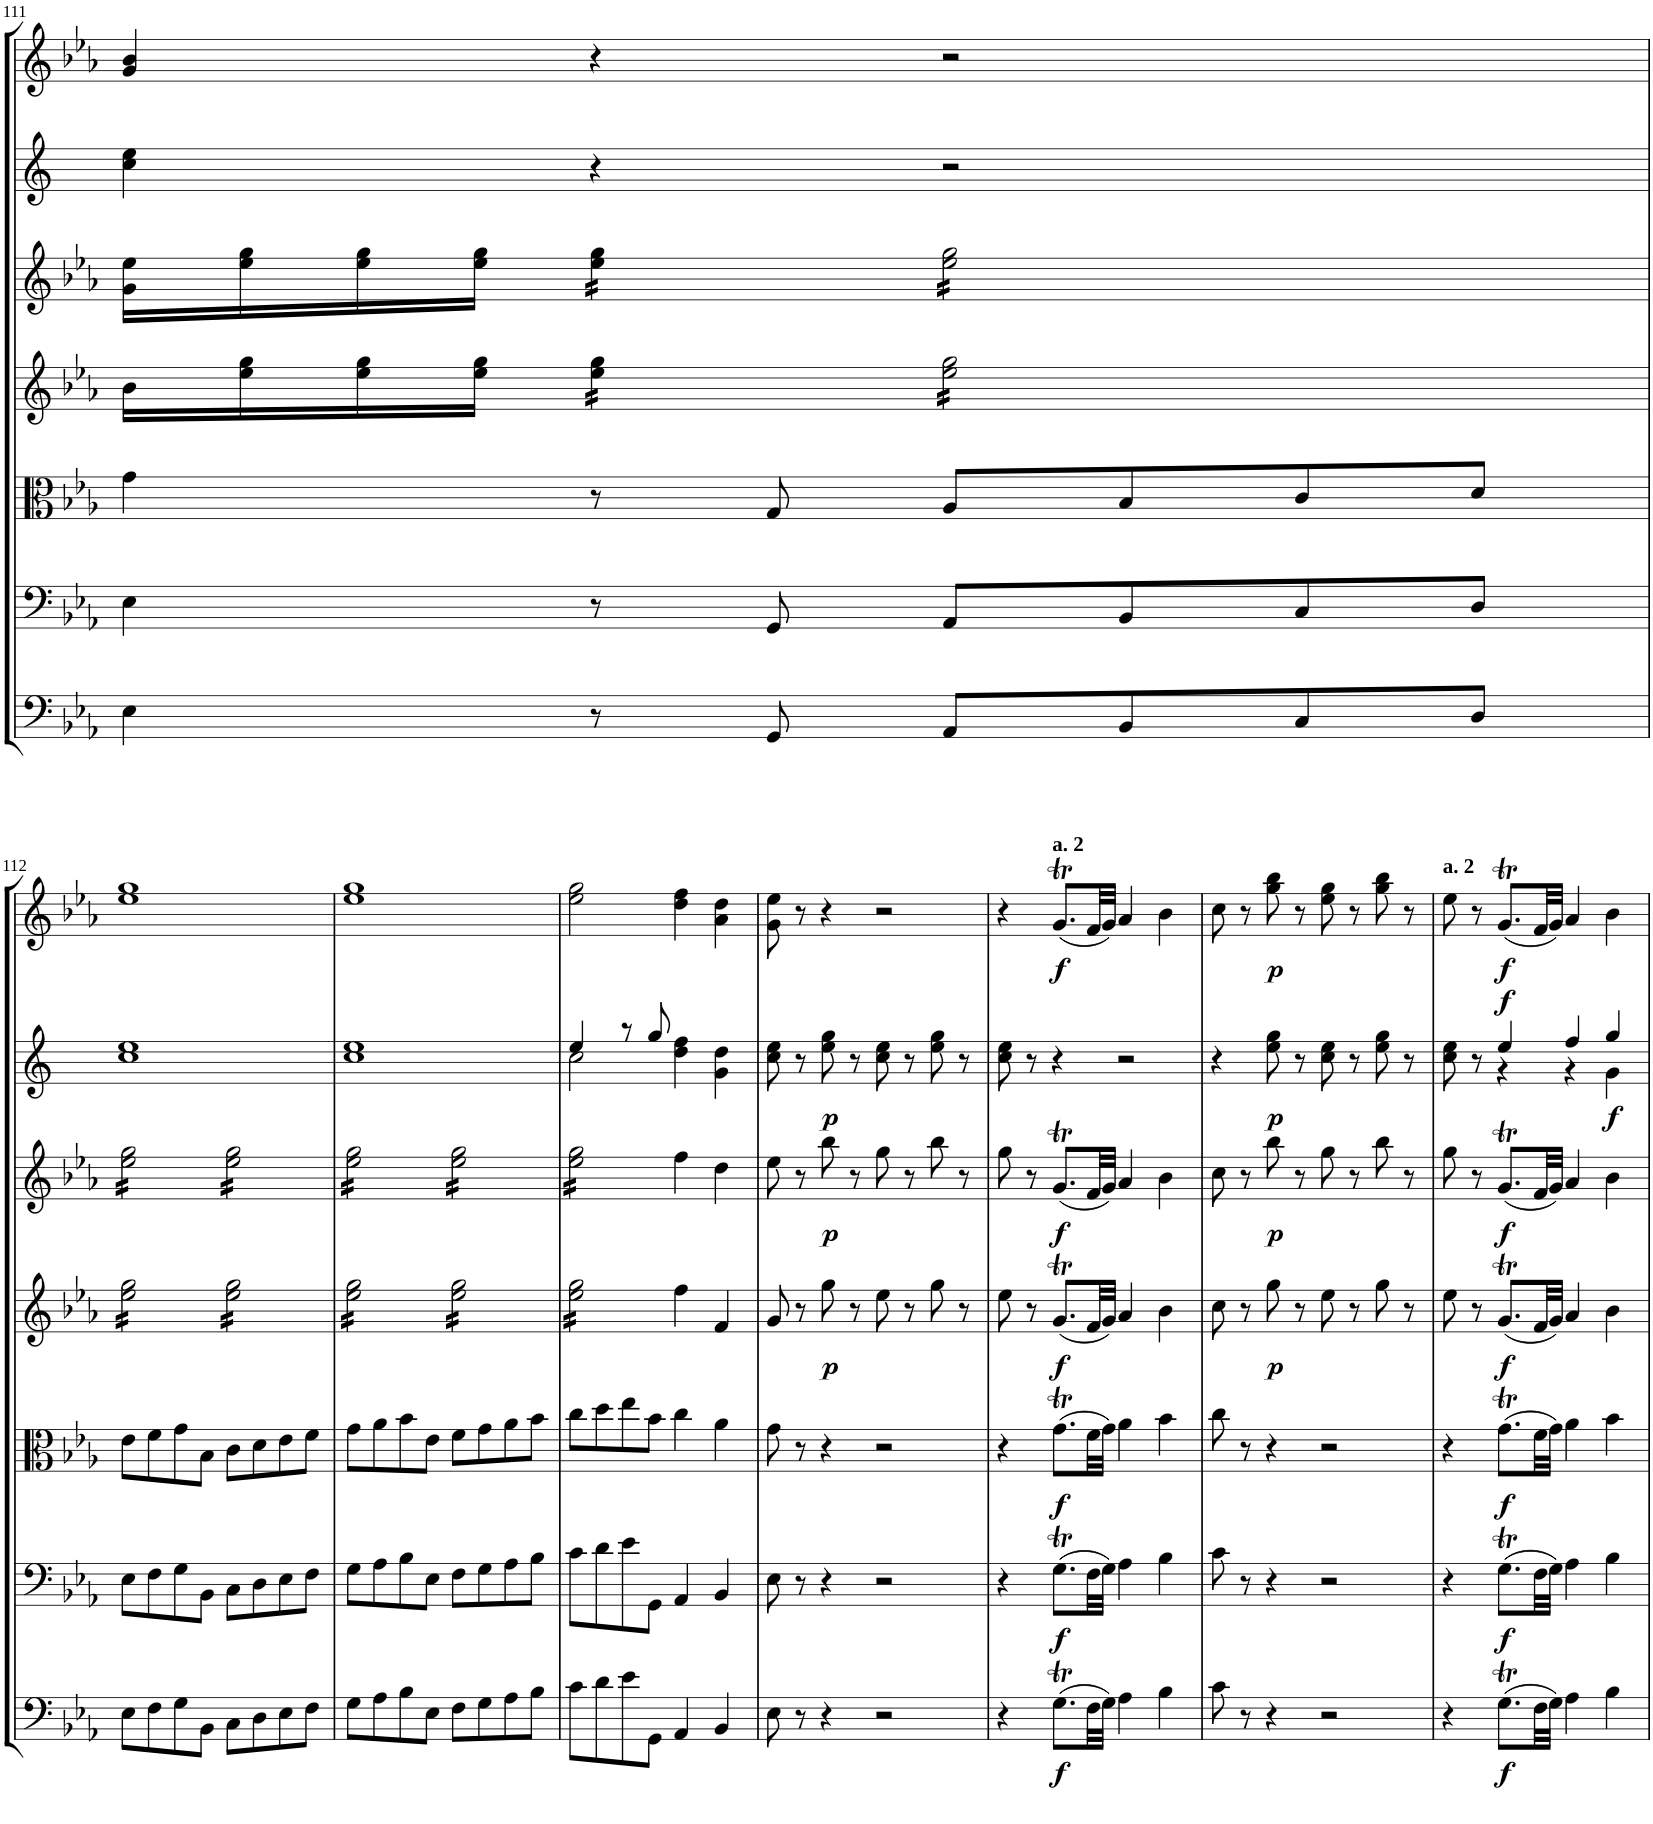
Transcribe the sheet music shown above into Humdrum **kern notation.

**kern	**dynam	**kern	**dynam	**kern	**dynam	**kern	**dynam	**kern	**dynam	**kern	**dynam	**kern	**dynam
*part7	*part7	*part6	*part6	*part5	*part5	*part4	*part4	*part3	*part3	*part2	*part2	*part1	*part1
*staff7	*staff7	*staff6	*staff6	*staff5	*staff5	*staff4	*staff4	*staff3	*staff3	*staff2	*staff2	*staff1	*staff1
*I"Basso	*	*I"Violoncello	*	*I"Viola	*	*I"Violino II	*	*I"Violino I	*	*I"Corni in Es	*	*I"Oboi	*
*	*	*	*	*	*	*	*	*	*	*	*	*I'Ob	*
!!LO:PB:g=z
*clefF4	*	*clefF4	*	*clefC3	*	*clefG2	*	*clefG2	*	*clefG2	*	*clefG2	*
*Trd7c12	*	*	*	*	*	*	*	*	*	*Trd5c9	*	*	*
*k[b-e-a-]	*	*k[b-e-a-]	*	*k[b-e-a-]	*	*k[b-e-a-]	*	*k[b-e-a-]	*	*k[]	*	*k[b-e-a-]	*
*M4/4	*	*M4/4	*	*M4/4	*	*M4/4	*	*M4/4	*	*M4/4	*	*M4/4	*
*met(c)	*	*met(c)	*	*met(c)	*	*met(c)	*	*met(c)	*	*met(c)	*	*met(c)	*
=111	=111	=111	=111	=111	=111	=111	=111	=111	=111	=111	=111	=111	=111
4E-\	.	4E-\	.	4g\	.	16b-\LL	.	16g\ 16ee-\LL	.	4cc\ 4ee\	.	4g/ 4b-/	.
.	.	.	.	.	.	16ee-\ 16gg\	.	16ee-\ 16gg\	.	.	.	.	.
.	.	.	.	.	.	16ee-\ 16gg\	.	16ee-\ 16gg\	.	.	.	.	.
.	.	.	.	.	.	16ee-\ 16gg\JJ	.	16ee-\ 16gg\JJ	.	.	.	.	.
*	*	*	*	*	*	*tremolo	*	*	*	*	*	*	*
*	*	*	*	*	*	*	*	*tremolo	*	*	*	*	*
8r	.	8r	.	8r	.	16ee-\ 16gg\LL	.	16ee-\ 16gg\LL	.	4r	.	4r	.
.	.	.	.	.	.	16ee-\ 16gg\	.	16ee-\ 16gg\	.	.	.	.	.
8GG/	.	8GG/	.	8G/	.	16ee-\ 16gg\	.	16ee-\ 16gg\	.	.	.	.	.
.	.	.	.	.	.	16ee-\ 16gg\JJ	.	16ee-\ 16gg\JJ	.	.	.	.	.
8AA-/L	.	8AA-/L	.	8A-/L	.	16ee-\ 16gg\LL	.	16ee-\ 16gg\LL	.	2r	.	2r	.
.	.	.	.	.	.	16ee-\ 16gg\	.	16ee-\ 16gg\	.	.	.	.	.
8BB-/	.	8BB-/	.	8B-/	.	16ee-\ 16gg\	.	16ee-\ 16gg\	.	.	.	.	.
.	.	.	.	.	.	16ee-\ 16gg\	.	16ee-\ 16gg\	.	.	.	.	.
8C/	.	8C/	.	8c/	.	16ee-\ 16gg\	.	16ee-\ 16gg\	.	.	.	.	.
.	.	.	.	.	.	16ee-\ 16gg\	.	16ee-\ 16gg\	.	.	.	.	.
8D/J	.	8D/J	.	8d/J	.	16ee-\ 16gg\	.	16ee-\ 16gg\	.	.	.	.	.
.	.	.	.	.	.	16ee-\ 16gg\JJ	.	16ee-\ 16gg\JJ	.	.	.	.	.
!!LO:LB:g=z
=112	=112	=112	=112	=112	=112	=112	=112	=112	=112	=112	=112	=112	=112
8E-\L	.	8E-\L	.	8e-\L	.	16ee-\ 16gg\LL	.	16ee-\ 16gg\LL	.	1cc 1ee	.	1ee- 1gg	.
.	.	.	.	.	.	16ee-\ 16gg\	.	16ee-\ 16gg\	.	.	.	.	.
8F\	.	8F\	.	8f\	.	16ee-\ 16gg\	.	16ee-\ 16gg\	.	.	.	.	.
.	.	.	.	.	.	16ee-\ 16gg\	.	16ee-\ 16gg\	.	.	.	.	.
8G\	.	8G\	.	8g\	.	16ee-\ 16gg\	.	16ee-\ 16gg\	.	.	.	.	.
.	.	.	.	.	.	16ee-\ 16gg\	.	16ee-\ 16gg\	.	.	.	.	.
8BB-\J	.	8BB-\J	.	8B-\J	.	16ee-\ 16gg\	.	16ee-\ 16gg\	.	.	.	.	.
.	.	.	.	.	.	16ee-\ 16gg\JJ	.	16ee-\ 16gg\JJ	.	.	.	.	.
8C\L	.	8C\L	.	8c\L	.	16ee-\ 16gg\LL	.	16ee-\ 16gg\LL	.	.	.	.	.
.	.	.	.	.	.	16ee-\ 16gg\	.	16ee-\ 16gg\	.	.	.	.	.
8D\	.	8D\	.	8d\	.	16ee-\ 16gg\	.	16ee-\ 16gg\	.	.	.	.	.
.	.	.	.	.	.	16ee-\ 16gg\	.	16ee-\ 16gg\	.	.	.	.	.
8E-\	.	8E-\	.	8e-\	.	16ee-\ 16gg\	.	16ee-\ 16gg\	.	.	.	.	.
.	.	.	.	.	.	16ee-\ 16gg\	.	16ee-\ 16gg\	.	.	.	.	.
8F\J	.	8F\J	.	8f\J	.	16ee-\ 16gg\	.	16ee-\ 16gg\	.	.	.	.	.
.	.	.	.	.	.	16ee-\ 16gg\JJ	.	16ee-\ 16gg\JJ	.	.	.	.	.
=113	=113	=113	=113	=113	=113	=113	=113	=113	=113	=113	=113	=113	=113
8G\L	.	8G\L	.	8g\L	.	16ee-\ 16gg\LL	.	16ee-\ 16gg\LL	.	1cc 1ee	.	1ee- 1gg	.
.	.	.	.	.	.	16ee-\ 16gg\	.	16ee-\ 16gg\	.	.	.	.	.
8A-\	.	8A-\	.	8a-\	.	16ee-\ 16gg\	.	16ee-\ 16gg\	.	.	.	.	.
.	.	.	.	.	.	16ee-\ 16gg\	.	16ee-\ 16gg\	.	.	.	.	.
8B-\	.	8B-\	.	8b-\	.	16ee-\ 16gg\	.	16ee-\ 16gg\	.	.	.	.	.
.	.	.	.	.	.	16ee-\ 16gg\	.	16ee-\ 16gg\	.	.	.	.	.
8E-\J	.	8E-\J	.	8e-\J	.	16ee-\ 16gg\	.	16ee-\ 16gg\	.	.	.	.	.
.	.	.	.	.	.	16ee-\ 16gg\JJ	.	16ee-\ 16gg\JJ	.	.	.	.	.
8F\L	.	8F\L	.	8f\L	.	16ee-\ 16gg\LL	.	16ee-\ 16gg\LL	.	.	.	.	.
.	.	.	.	.	.	16ee-\ 16gg\	.	16ee-\ 16gg\	.	.	.	.	.
8G\	.	8G\	.	8g\	.	16ee-\ 16gg\	.	16ee-\ 16gg\	.	.	.	.	.
.	.	.	.	.	.	16ee-\ 16gg\	.	16ee-\ 16gg\	.	.	.	.	.
8A-\	.	8A-\	.	8a-\	.	16ee-\ 16gg\	.	16ee-\ 16gg\	.	.	.	.	.
.	.	.	.	.	.	16ee-\ 16gg\	.	16ee-\ 16gg\	.	.	.	.	.
8B-\J	.	8B-\J	.	8b-\J	.	16ee-\ 16gg\	.	16ee-\ 16gg\	.	.	.	.	.
.	.	.	.	.	.	16ee-\ 16gg\JJ	.	16ee-\ 16gg\JJ	.	.	.	.	.
=114	=114	=114	=114	=114	=114	=114	=114	=114	=114	=114	=114	=114	=114
*	*	*	*	*	*	*	*	*	*	*^	*	*	*
8c\L	.	8c\L	.	8cc\L	.	16ee-\ 16gg\LL	.	16ee-\ 16gg\LL	.	4ee/	2cc\	.	2ee-\ 2gg\	.
.	.	.	.	.	.	16ee-\ 16gg\	.	16ee-\ 16gg\	.	.	.	.	.	.
8d\	.	8d\	.	8dd\	.	16ee-\ 16gg\	.	16ee-\ 16gg\	.	.	.	.	.	.
.	.	.	.	.	.	16ee-\ 16gg\	.	16ee-\ 16gg\	.	.	.	.	.	.
8e-\	.	8e-\	.	8ee-\	.	16ee-\ 16gg\	.	16ee-\ 16gg\	.	8r	.	.	.	.
.	.	.	.	.	.	16ee-\ 16gg\	.	16ee-\ 16gg\	.	.	.	.	.	.
8GG\J	.	8GG\J	.	8b-\J	.	16ee-\ 16gg\	.	16ee-\ 16gg\	.	8gg/	.	.	.	.
.	.	.	.	.	.	16ee-\ 16gg\JJ	.	16ee-\ 16gg\JJ	.	.	.	.	.	.
*	*	*	*	*	*	*	*	*Xtremolo	*	*	*	*	*	*
*	*	*	*	*	*	*Xtremolo	*	*	*	*	*	*	*	*
4AA-/	.	4AA-/	.	4cc\	.	4ff\	.	4ff\	.	4dd\ 4ff\	2ryy	.	4dd\ 4ff\	.
4BB-/	.	4BB-/	.	4a-\	.	4f/	.	4dd\	.	4g\ 4dd\	.	.	4a-\ 4dd\	.
*	*	*	*	*	*	*	*	*	*	*v	*v	*	*	*
=115	=115	=115	=115	=115	=115	=115	=115	=115	=115	=115	=115	=115	=115
8E-\	.	8E-\	.	8g\	.	8g/	.	8ee-\	.	8cc\ 8ee\	.	8g\ 8ee-\	.
8r	.	8r	.	8r	.	8r	.	8r	.	8r	.	8r	.
!	!	!	!	!	!	!	!LO:DY:b	!	!LO:DY:b	!	!LO:DY:b	!	!
4r	.	4r	.	4r	.	8gg\	p	8bb-\	p	8ee\ 8gg\	p	4r	.
.	.	.	.	.	.	8r	.	8r	.	8r	.	.	.
2r	.	2r	.	2r	.	8ee-\	.	8gg\	.	8cc\ 8ee\	.	2r	.
.	.	.	.	.	.	8r	.	8r	.	8r	.	.	.
.	.	.	.	.	.	8gg\	.	8bb-\	.	8ee\ 8gg\	.	.	.
.	.	.	.	.	.	8r	.	8r	.	8r	.	.	.
=116	=116	=116	=116	=116	=116	=116	=116	=116	=116	=116	=116	=116	=116
4r	.	4r	.	4r	.	8ee-\	.	8gg\	.	8cc\ 8ee\	.	4r	.
.	.	.	.	.	.	8r	.	8r	.	8r	.	.	.
!	!	!	!	!	!	!	!	!	!	!	!	!LO:TX:a:B:t=a. 2	!
!	!LO:DY:b	!	!LO:DY:b	!	!LO:DY:b	!	!LO:DY:b	!	!LO:DY:b	!	!	!	!LO:DY:b
(8.Gt\L	f	(8.Gt\L	f	(8.gt\L	f	(8.gt/L	f	(8.gt/L	f	4r	.	(8.gt/L	f
32F\LL	.	32F\LL	.	32f\LL	.	32f/LL	.	32f/LL	.	.	.	32f/LL	.
32G\JJJ)	.	32G\JJJ)	.	32g\JJJ)	.	32g/JJJ)	.	32g/JJJ)	.	.	.	32g/JJJ)	.
4A-\	.	4A-\	.	4a-\	.	4a-/	.	4a-/	.	2r	.	4a-/	.
4B-\	.	4B-\	.	4b-\	.	4b-\	.	4b-\	.	.	.	4b-\	.
=117	=117	=117	=117	=117	=117	=117	=117	=117	=117	=117	=117	=117	=117
8c\	.	8c\	.	8cc\	.	8cc\	.	8cc\	.	4r	.	8cc\	.
8r	.	8r	.	8r	.	8r	.	8r	.	.	.	8r	.
!	!	!	!	!	!	!	!LO:DY:b	!	!LO:DY:b	!	!LO:DY:b	!	!LO:DY:b
4r	.	4r	.	4r	.	8gg\	p	8bb-\	p	8ee\ 8gg\	p	8gg\ 8bb-\	p
.	.	.	.	.	.	8r	.	8r	.	8r	.	8r	.
2r	.	2r	.	2r	.	8ee-\	.	8gg\	.	8cc\ 8ee\	.	8ee-\ 8gg\	.
.	.	.	.	.	.	8r	.	8r	.	8r	.	8r	.
.	.	.	.	.	.	8gg\	.	8bb-\	.	8ee\ 8gg\	.	8gg\ 8bb-\	.
.	.	.	.	.	.	8r	.	8r	.	8r	.	8r	.
=118	=118	=118	=118	=118	=118	=118	=118	=118	=118	=118	=118	=118	=118
*	*	*	*	*	*	*	*	*	*	*^	*	*	*
!	!	!	!	!	!	!	!	!	!	!	!	!	!LO:TX:a:B:t=a. 2	!
4r	.	4r	.	4r	.	8ee-\	.	8gg\	.	8cc\ 8ee\	4ryy	.	8ee-\	.
.	.	.	.	.	.	8r	.	8r	.	8r	.	.	8r	.
!	!LO:DY:b	!	!LO:DY:b	!	!LO:DY:b	!	!LO:DY:b	!	!LO:DY:b	!	!	!LO:DY:a	!	!LO:DY:b
(8.Gt\L	f	(8.Gt\L	f	(8.gt\L	f	(8.gt/L	f	(8.gt/L	f	4ee/	4r	f	(8.gt/L	f
32F\LL	.	32F\LL	.	32f\LL	.	32f/LL	.	32f/LL	.	.	.	.	32f/LL	.
32G\JJJ)	.	32G\JJJ)	.	32g\JJJ)	.	32g/JJJ)	.	32g/JJJ)	.	.	.	.	32g/JJJ)	.
4A-\	.	4A-\	.	4a-\	.	4a-/	.	4a-/	.	4ff/	4r	.	4a-/	.
!	!	!	!	!	!	!	!	!	!	!	!	!LO:DY:b	!	!
4B-\	.	4B-\	.	4b-\	.	4b-\	.	4b-\	.	4gg/	4g\	f	4b-\	.
*	*	*	*	*	*	*	*	*	*	*v	*v	*	*	*
=	=	=	=	=	=	=	=	=	=	=	=	=	=
*-	*-	*-	*-	*-	*-	*-	*-	*-	*-	*-	*-	*-	*-
